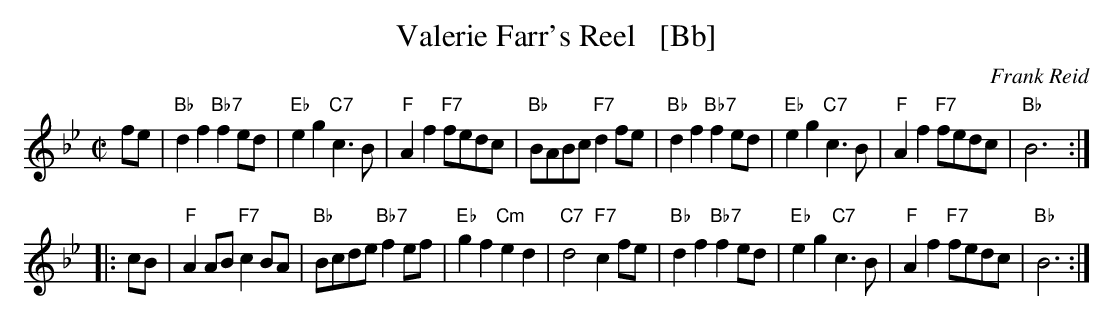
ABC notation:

X:1
T: Valerie Farr's Reel   [Bb]
C: Frank Reid
M: C|
L: 1/8
K: Bb
fe \
| "Bb"d2f2 "Bb7"f2ed | "Eb"e2g2 "C7"c3B | "F"A2f2 "F7"fedc | "Bb"BABc "F7"d2fe \
| "Bb"d2f2 "Bb7"f2ed | "Eb"e2g2 "C7"c3B | "F"A2f2 "F7"fedc | "Bb"B6 :|
|: cB \
| "F"A2AB "F7"c2BA | "Bb"Bcde "Bb7"f2ef | "Eb"g2f2 "Cm"e2d2 | "C7"d4 "F7"c2fe \
| "Bb"d2f2 "Bb7"f2ed | "Eb"e2g2 "C7"c3B | "F"A2f2 "F7"fedc | "Bb"B6 :|
